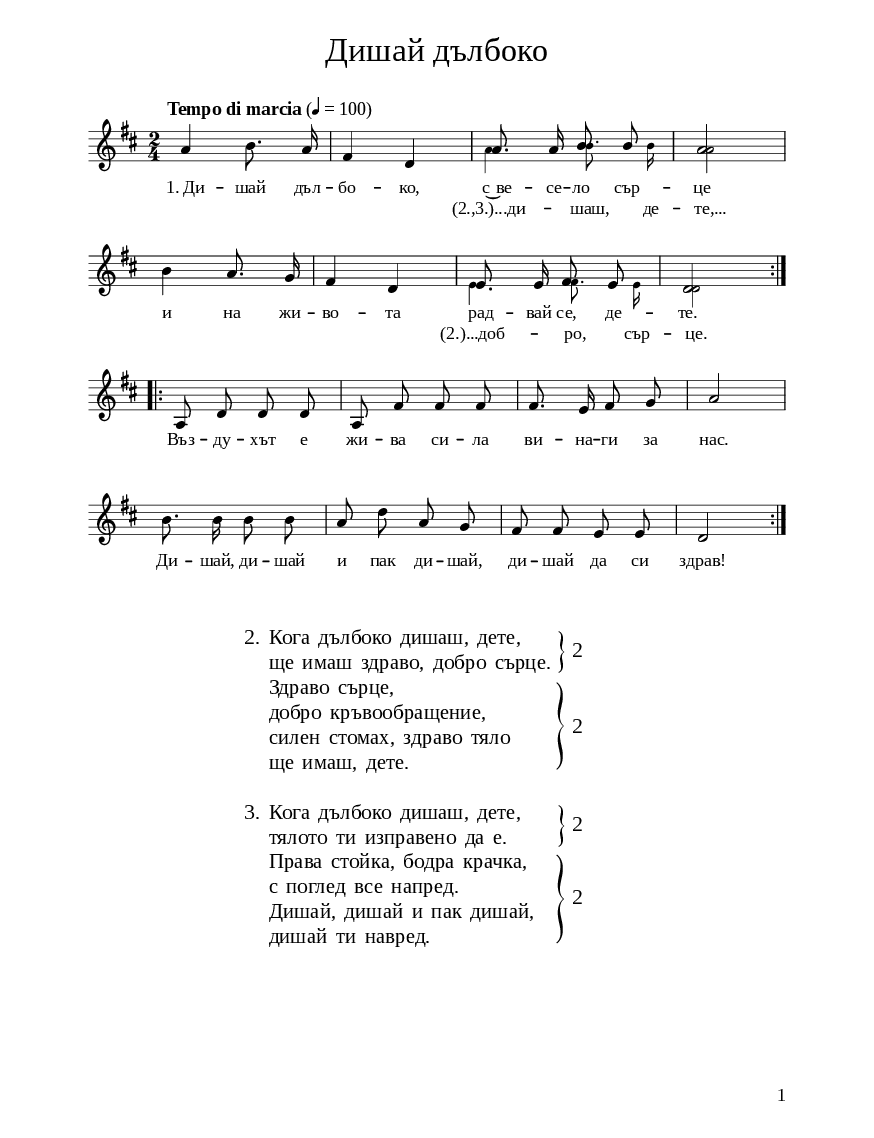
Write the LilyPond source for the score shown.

\version "2.24.2"

\include "include/globals.ily"

"rightBraces063" = \markup {
  \column {
    % repeat braces
    \translate #'(0 . -0.7 )
    \right-brace #20

    \translate #'(0 . -3.9 )
    \right-brace #42

    \translate #'(0 . -5.4 )
    \right-brace #20

    \translate #'(0 . -5.0 )
    \right-brace #43
  }
  \column {
    % repeat numbers
    \translate #'(0 . -1.2 )
    2

    \translate #'(0 . -4.5 )
    2

    \translate #'(0 . -9.5 )
    2

    \translate #'(0 . -7.0 )
    2
  }
}

\bookpart {
  \label #'ref063
  \tocItem \markup "Дишай дълбоко"
  \include "include/bookpart-paper.ily"
  \score {
    \include "include/score-layout.ily"

    <<
      \new Voice = "mainVoice" \absolute  {
        \clef treble
        \key d \major
        \time 2/4
        \tempoFunc "Tempo di marcia" 4 "100"
        \autoBeamOff

        a'4 b'8. a'16 | fis'4 d' | \noBreak

        <<
          % now temporary add a second voice
          {
            \voiceTwo % this voice is in the same context as parent
            \stemUp a'8. a'16 b'8 b' | a'2 \stemNeutral
          }
          \new Voice = "tempVoice1" {
            % this is a new voice context
            \voiceOne \autoBeamOff
            \stemDown \tiny a'4 b'8. b'16 |
            \once \override NoteColumn.force-hshift = #1.2
            a'2 \stemNeutral
          }
        >>
        \oneVoice
        | \break

        b'4 a'8. g'16 | fis'4 d' | \noBreak

        <<
          % now temporary add a new voice
          {
            \voiceTwo % this voice is in the same context as parent
            \stemUp e'8. e'16 fis'8 e' | d'2 \stemNeutral
          }
          \new Voice = "tempVoice2" {
            % this is a new voice context
            \voiceOne \autoBeamOff
            \stemDown \tiny e'4 fis'8. e'16 |
            \once \override NoteColumn.force-hshift = #1.2
            d'2 \stemNeutral
          }
        >>
        \oneVoice
        \bar ":|.|:" | \break
        a8 d' d' d' | a8 fis' fis' fis' | fis'8. e'16 fis'8 g' |  a'2 \break |
        b'8. b'16 b'8 b' | a'8 d'' a' g' |  fis'8 fis'8 e'8 e'8|  d'2 \bar ":|." \break |
      }

      \new Lyrics \lyricsto "mainVoice" {
        "1. Ди" -- шай дъл -- бо -- ко, с~ве -- се -- ло сър -- це
        и на жи -- во -- та рад -- вай се, де -- те.
        Въз -- ду -- хът е жи -- ва си -- ла ви -- на -- ги за нас.
        Ди -- шай, ди -- шай и пак ди -- шай, ди -- шай да си здрав!
      }
      \new Lyrics \lyricsto "tempVoice1" {
        "(2.,3.)...ди" -- шаш, де -- те,...
      }

      \new Lyrics \lyricsto "tempVoice2" {
        "(2.)...доб" -- ро, сър -- це.
      }
    >>

    \header {
      title = \titleFunc "Дишай дълбоко" "Dišaj dălboko"
    }

    \midi{}

  } % score



  \markup \fontsize #bgCoupletFontSize {
    \hspace #15
    \override #`(baseline-skip . ,bgCoupletBaselineSkip)
    \column {

      \line {   2.  Кога дълбоко дишаш, дете,}

      \line {   "   "ще имаш здраво, добро сърце.}

      \line {   "   "Здраво сърце, }

      \line {   "   "добро кръвообращение,}

      \line {   "   "силен стомах, здраво тяло}

      \line {   "   "ще имаш, дете.}

      \line {   "   "}

      \line {   3. Кога дълбоко дишаш, дете,}

      \line {   "   "тялото ти изправено да е.}

      \line {   "   "Права стойка, бодра крачка,}

      \line {   "   "с поглед все напред.}

      \line {   "   "Дишай, дишай и пак дишай, }

      \line {   "   "дишай ти навред. }
    }
    \"rightBraces063"
  } % markup
  

} % bookpart
